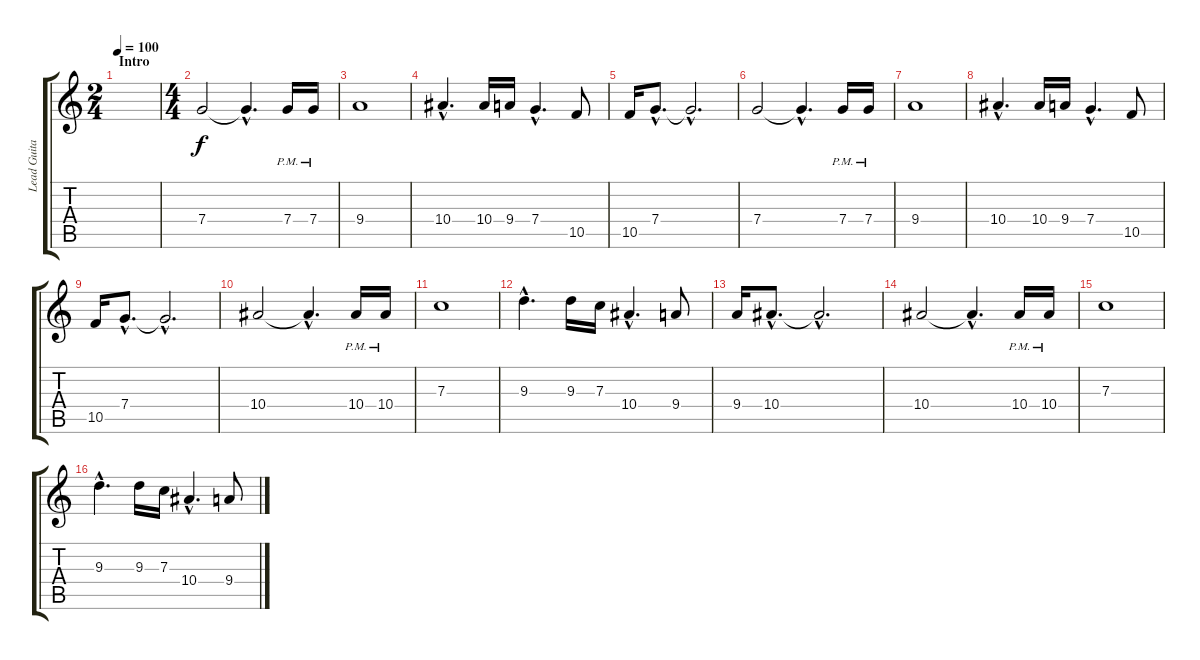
\track ("Lead Guitar (Left track)" "Lead Guita") {instrument distortionguitar}
\staff {score tabs}
\tuning (D4 A3 F3 C3 G2 D2) {hide}
\ts (2 4)
\section ("" "Intro")
\tempo 100
\clef g2
\ks c
|
\ts (4 4)
7.4.2 7.4{hac t}.4{d} 7.4{pm}.16 7.4{pm}.16 |
9.4.1 |
10.4{hac}.4{d} 10.4.16 9.4.16 7.4{hac}.4{d} 10.5.8 |
10.5.16 7.4{hac}.8{d} 7.4{hac t}.2{d} |
7.4.2 7.4{hac t}.4{d} 7.4{pm}.16 7.4{pm}.16 |
9.4.1 |
10.4{hac}.4{d} 10.4.16 9.4.16 7.4{hac}.4{d} 10.5.8 |
10.5.16 7.4{hac}.8{d} 7.4{hac t}.2{d} |
10.4.2 10.4{hac t}.4{d} 10.4{pm}.16 10.4{pm}.16 |
7.3.1 |
9.3{hac}.4{d} 9.3.16 7.3.16 10.4{hac}.4{d} 9.4.8 |
9.4.16 10.4{hac}.8{d} 10.4{hac t}.2{d} |
10.4.2 10.4{hac t}.4{d} 10.4{pm}.16 10.4{pm}.16 |
7.3.1 |
9.3{hac}.4{d} 9.3.16 7.3.16 10.4{hac}.4{d} 9.4.8
